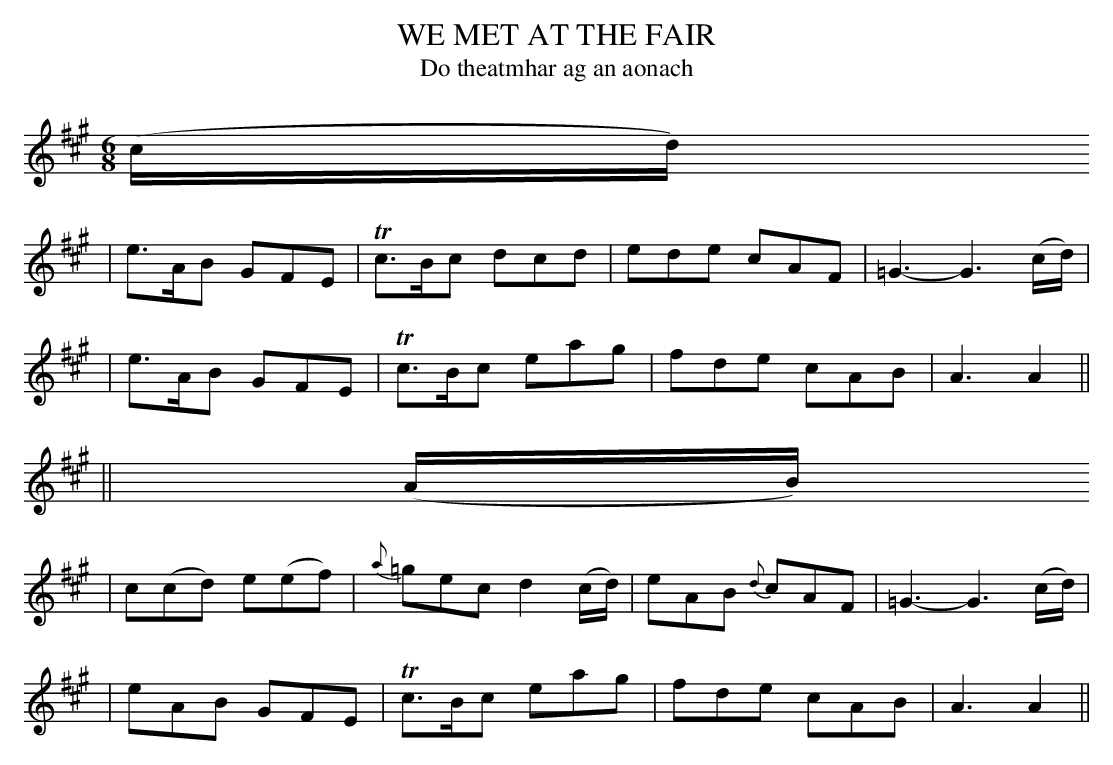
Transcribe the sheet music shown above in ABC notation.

X:1
T: WE MET AT THE FAIR
T: Do theatmhar ag an aonach
M: 6/8
L: 1/8
K: A
(c/d/)
| e>AB GFE | Tc>Bc dcd | ede cAF | =G3- G3 (c/d/) |
| e>AB GFE | Tc>Bc eag | fde cAB | A3 A2 ||
|| (A/B/)
| c(cd) e(ef) | {a}=gec d2(c/d/) | eAB {d}cAF | =G3- G3 (c/d/) |
| eAB GFE | Tc>Bc eag | fde cAB | A3 A2 ||
